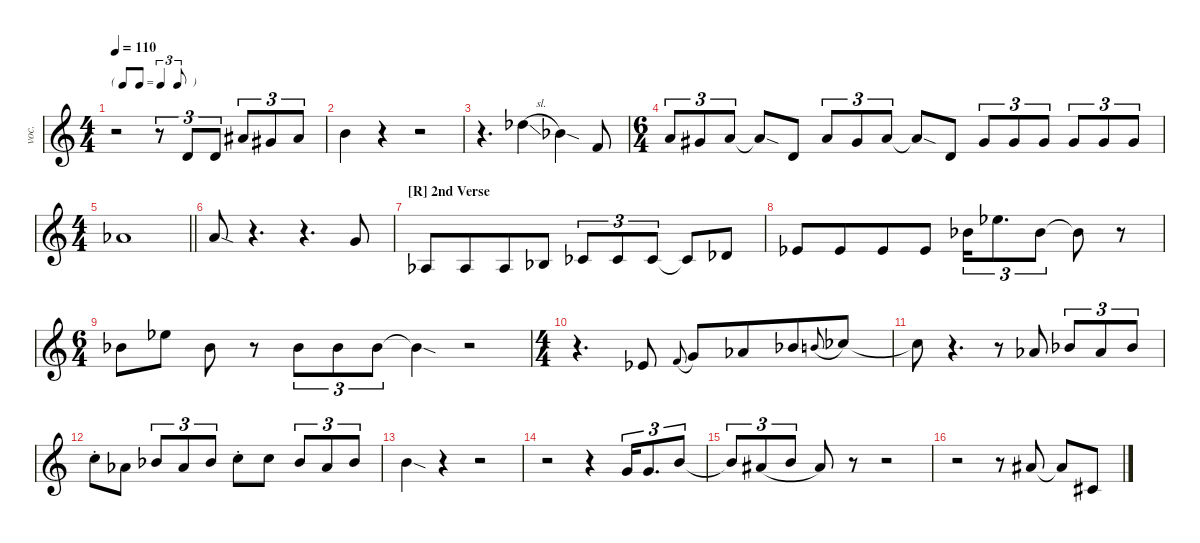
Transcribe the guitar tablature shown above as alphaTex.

\defaultSystemsLayout 4
\hideDynamics
\bracketExtendMode nobrackets
\track ("Vocals" "voc.") {instrument voiceoohs}
\staff {score}
\tuning (E4 B3 G3 D3 A2 E2)
\ts (4 4)
\tf triplet8th
\tempo 110
\clef g2
\ks c
r.2{dy mf} r.8{tu (3 2)} -2.1.8{tu (3 2)} -2.1.8{tu (3 2)} 6.1{acc #}.8{tu (3 2)} 4.1{acc #}.8{tu (3 2)} 6.1{acc #}.8{tu (3 2)} |
7.1.4 r.4 r.2 |
r.4{d} 9.1{sl acc b}.4 6.1{sod acc b}.4 1.1.8 |
\ts (6 4)
\beaming (8 6 6)
5.1.8{tu (3 2)} 4.1{acc #}.8{tu (3 2)} 5.1.8{tu (3 2)} 5.1{sod t}.8 -2.1.8 5.1.8{tu (3 2)} 4.1{acc #}.8{tu (3 2)} 5.1.8{tu (3 2)} 5.1{sod t}.8 -2.1.8{beam split} 4.1{acc #}.8{tu (3 2)} 4.1{acc #}.8{tu (3 2)} 4.1{acc #}.8{tu (3 2)} 4.1{acc #}.8{tu (3 2)} 4.1{acc #}.8{tu (3 2)} 4.1{acc #}.8{tu (3 2)} |
\ts (4 4)
\beaming (8 2 2 2 2)
\barLineRight lightlight
4.1{acc b}.1 |
5.1{sod}.8 r.4{d} r.4{d} 3.1.8 |
\section ("R" "2nd Verse")
1.3{acc b}.8 1.3{acc b}.8{beam merge} 1.3{acc b}.8 3.3{acc b}.8 0.2{acc b}.8{tu (3 2)} 0.2{acc b}.8{tu (3 2)} 0.2{acc b}.8{tu (3 2)} 0.2{t acc b}.8 2.2{acc b}.8 |
4.2{acc b}.8 4.2{acc b}.8{beam merge} 4.2{acc b}.8 4.2{acc b}.8 6.1{acc b}.16{tu (3 2)} 11.1{acc b}.8{d tu (3 2)} 6.1{acc b}.8{tu (3 2)} 6.1{t acc b}.8 r.8 |
\ts (6 4)
\beaming (8 6 6)
6.1{acc b}.8 11.1{acc b}.8{beam split} 6.1{acc b}.8 r.8 6.1{acc b}.8{tu (3 2)} 6.1{acc b}.8{tu (3 2)} 6.1{acc b}.8{tu (3 2)} 6.1{sod t acc b}.4 r.2 |
\ts (4 4)
\beaming (8 2 2 2 2)
r.4{d} 4.2{acc b}.8 1.1.8{gr onbeat legatoorigin} 3.1.8 4.1{acc b}.8{beam merge} 6.1{acc b}.8 7.1.8{gr onbeat legatoorigin} 7.1{acc b}.8 |
7.1{t acc b}.8 r.4{d} r.8 4.1{acc b}.8 6.1{acc b}.8{tu (3 2)} 4.1{acc b}.8{tu (3 2)} 6.1{acc b}.8{tu (3 2)} |
8.1{st}.8 4.1{acc b}.8 6.1{acc b}.8{tu (3 2)} 4.1{acc b}.8{tu (3 2)} 6.1{acc b}.8{tu (3 2)} 8.1{st}.8 8.1.8 6.1{acc b}.8{tu (3 2)} 4.1{acc b}.8{tu (3 2)} 6.1{acc b}.8{tu (3 2)} |
7.1{sod}.4 r.4 r.2 |
r.2 r.4 0.3.16{tu (3 2) ot 8vb} 0.3.8{d tu (3 2) ot 8vb} 0.2.8{tu (3 2) ot 8vb} |
0.2{t}.8{tu (3 2) ot 8vb} 3.3{acc #}.8{tu (3 2) ot 8vb legatoorigin} 0.2.8{tu (3 2) ot 8vb legatoorigin} 3.3{acc #}.8{ot 8vb} r.8 r.2 |
r.2 r.8 3.3{acc #}.8{ot 8vb} 3.3{t acc #}.8{ot 8vb} 4.5{acc #}.8{ot 8vb}
